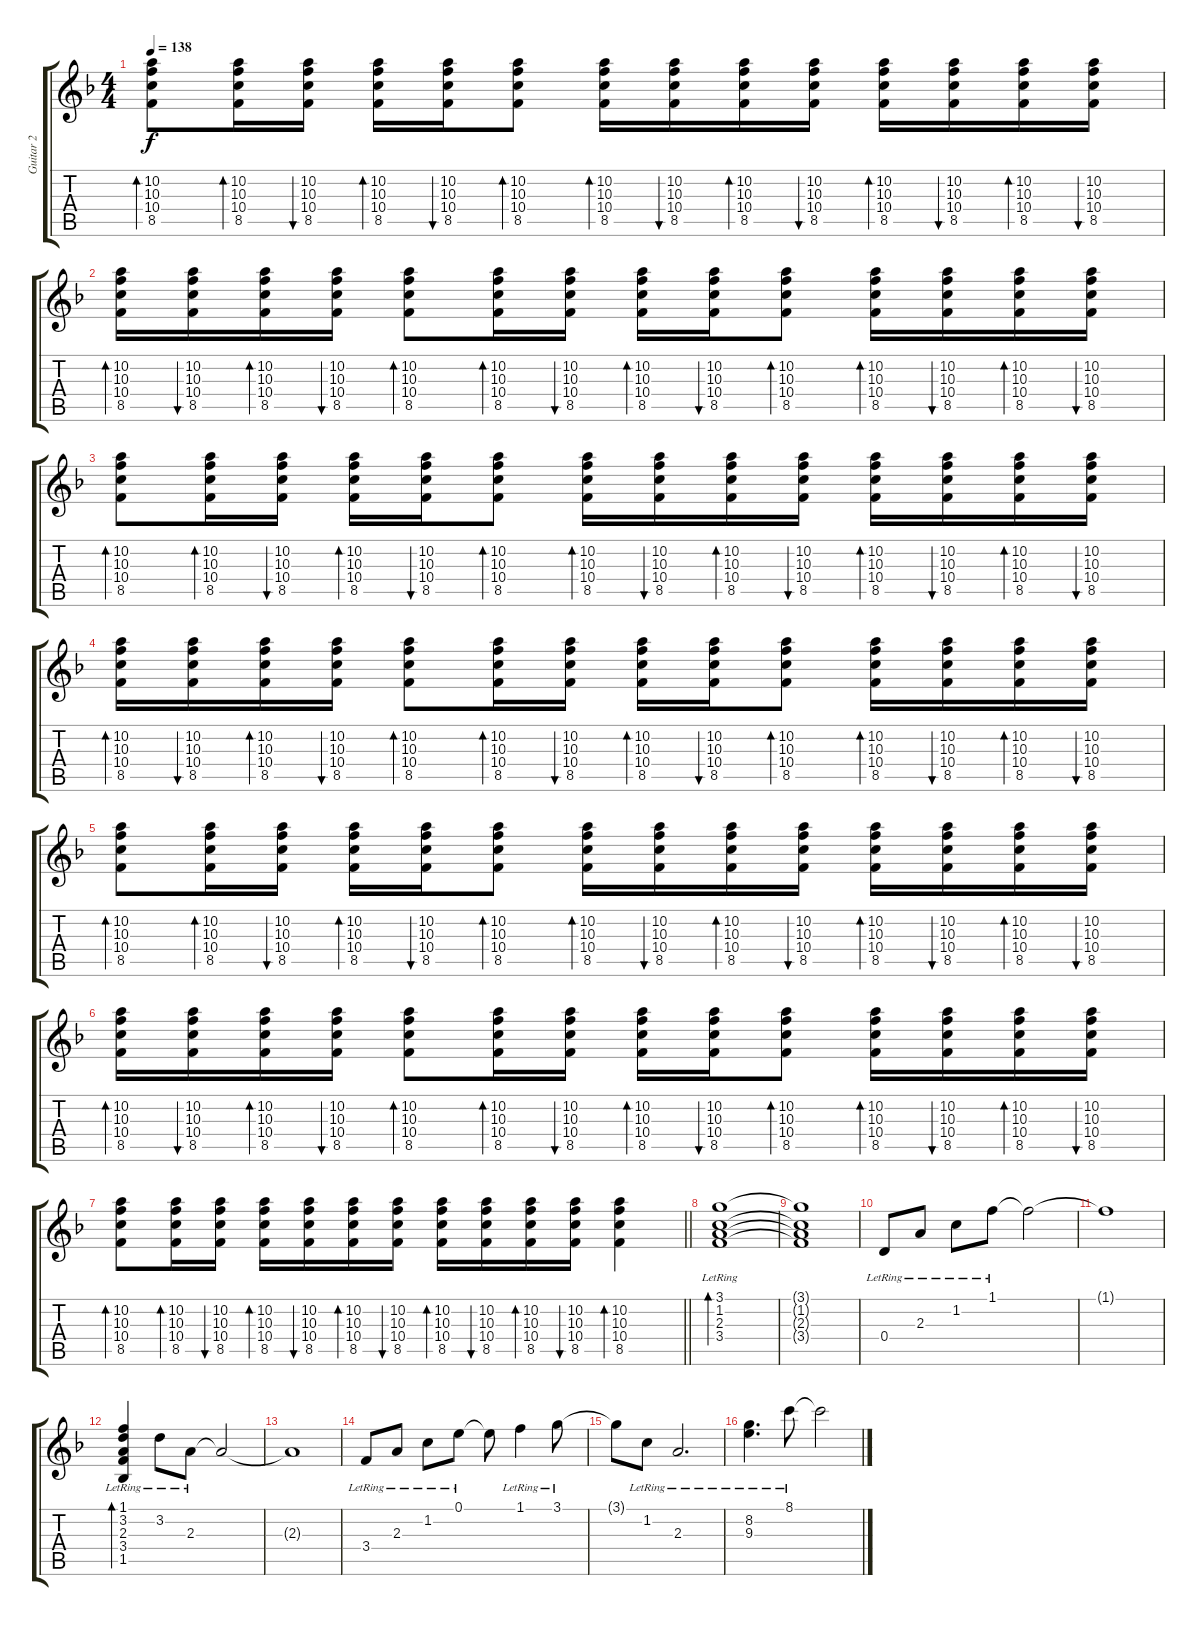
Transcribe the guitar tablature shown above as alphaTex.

\track ("Guitar 2" "Guitar 2") {instrument acousticguitarsteel}
\staff {score tabs}
\tuning (E4 B3 G3 D3 A2 E2) {hide}
\ts (4 4)
\tempo 138
\clef g2
\ks f
(10.2 10.3 10.4 8.5).8{bd 60 dy f} (10.2 10.3 10.4 8.5).16{bd 60} (10.2 10.3 10.4 8.5).16{bu 60} (10.2 10.3 10.4 8.5).16{bd 60} (10.2 10.3 10.4 8.5).16{bu 60} (10.2 10.3 10.4 8.5).8{bd 60} (10.2 10.3 10.4 8.5).16{bd 60} (10.2 10.3 10.4 8.5).16{bu 60} (10.2 10.3 10.4 8.5).16{bd 60} (10.2 10.3 10.4 8.5).16{bu 60} (10.2 10.3 10.4 8.5).16{bd 60} (10.2 10.3 10.4 8.5).16{bu 60} (10.2 10.3 10.4 8.5).16{bd 60} (10.2 10.3 10.4 8.5).16{bu 60} |
(10.2 10.3 10.4 8.5).16{bd 60} (10.2 10.3 10.4 8.5).16{bu 60} (10.2 10.3 10.4 8.5).16{bd 60} (10.2 10.3 10.4 8.5).16{bu 60} (10.2 10.3 10.4 8.5).8{bd 60} (10.2 10.3 10.4 8.5).16{bd 60} (10.2 10.3 10.4 8.5).16{bu 60} (10.2 10.3 10.4 8.5).16{bd 60} (10.2 10.3 10.4 8.5).16{bu 60} (10.2 10.3 10.4 8.5).8{bd 60} (10.2 10.3 10.4 8.5).16{bd 60} (10.2 10.3 10.4 8.5).16{bu 60} (10.2 10.3 10.4 8.5).16{bd 60} (10.2 10.3 10.4 8.5).16{bu 60} |
(10.2 10.3 10.4 8.5).8{bd 60} (10.2 10.3 10.4 8.5).16{bd 60} (10.2 10.3 10.4 8.5).16{bu 60} (10.2 10.3 10.4 8.5).16{bd 60} (10.2 10.3 10.4 8.5).16{bu 60} (10.2 10.3 10.4 8.5).8{bd 60} (10.2 10.3 10.4 8.5).16{bd 60} (10.2 10.3 10.4 8.5).16{bu 60} (10.2 10.3 10.4 8.5).16{bd 60} (10.2 10.3 10.4 8.5).16{bu 60} (10.2 10.3 10.4 8.5).16{bd 60} (10.2 10.3 10.4 8.5).16{bu 60} (10.2 10.3 10.4 8.5).16{bd 60} (10.2 10.3 10.4 8.5).16{bu 60} |
(10.2 10.3 10.4 8.5).16{bd 60} (10.2 10.3 10.4 8.5).16{bu 60} (10.2 10.3 10.4 8.5).16{bd 60} (10.2 10.3 10.4 8.5).16{bu 60} (10.2 10.3 10.4 8.5).8{bd 60} (10.2 10.3 10.4 8.5).16{bd 60} (10.2 10.3 10.4 8.5).16{bu 60} (10.2 10.3 10.4 8.5).16{bd 60} (10.2 10.3 10.4 8.5).16{bu 60} (10.2 10.3 10.4 8.5).8{bd 60} (10.2 10.3 10.4 8.5).16{bd 60} (10.2 10.3 10.4 8.5).16{bu 60} (10.2 10.3 10.4 8.5).16{bd 60} (10.2 10.3 10.4 8.5).16{bu 60} |
(10.2 10.3 10.4 8.5).8{bd 60} (10.2 10.3 10.4 8.5).16{bd 60} (10.2 10.3 10.4 8.5).16{bu 60} (10.2 10.3 10.4 8.5).16{bd 60} (10.2 10.3 10.4 8.5).16{bu 60} (10.2 10.3 10.4 8.5).8{bd 60} (10.2 10.3 10.4 8.5).16{bd 60} (10.2 10.3 10.4 8.5).16{bu 60} (10.2 10.3 10.4 8.5).16{bd 60} (10.2 10.3 10.4 8.5).16{bu 60} (10.2 10.3 10.4 8.5).16{bd 60} (10.2 10.3 10.4 8.5).16{bu 60} (10.2 10.3 10.4 8.5).16{bd 60} (10.2 10.3 10.4 8.5).16{bu 60} |
(10.2 10.3 10.4 8.5).16{bd 60} (10.2 10.3 10.4 8.5).16{bu 60} (10.2 10.3 10.4 8.5).16{bd 60} (10.2 10.3 10.4 8.5).16{bu 60} (10.2 10.3 10.4 8.5).8{bd 60} (10.2 10.3 10.4 8.5).16{bd 60} (10.2 10.3 10.4 8.5).16{bu 60} (10.2 10.3 10.4 8.5).16{bd 60} (10.2 10.3 10.4 8.5).16{bu 60} (10.2 10.3 10.4 8.5).8{bd 60} (10.2 10.3 10.4 8.5).16{bd 60} (10.2 10.3 10.4 8.5).16{bu 60} (10.2 10.3 10.4 8.5).16{bd 60} (10.2 10.3 10.4 8.5).16{bu 60} |
\barLineRight lightlight
(10.2 10.3 10.4 8.5).8{bd 60} (10.2 10.3 10.4 8.5).16{bd 60} (10.2 10.3 10.4 8.5).16{bu 60} (10.2 10.3 10.4 8.5).16{bd 60} (10.2 10.3 10.4 8.5).16{bu 60} (10.2 10.3 10.4 8.5).16{bd 60} (10.2 10.3 10.4 8.5).16{bu 60} (10.2 10.3 10.4 8.5).16{bd 60} (10.2 10.3 10.4 8.5).16{bu 60} (10.2 10.3 10.4 8.5).16{bd 60} (10.2 10.3 10.4 8.5).16{bu 60} (10.2 10.3 10.4 8.5).4{bd 60} |
(3.1{lr} 1.2{lr} 2.3{lr} 3.4{lr}).1{bd 60 instrument electricguitarclean} |
(3.1{t} 1.2{t} 2.3{t} 3.4{t}).1 |
0.4{lr}.8 2.3{lr}.8 1.2{lr}.8 1.1{lr}.8 1.1{t}.2 |
1.1{t}.1 |
(1.1{lr} 3.2{lr} 2.3{lr} 3.4{lr} 1.5{lr}).4{bd 60} 3.2{lr}.8 2.3{lr}.8 2.3{t}.2 |
2.3{t}.1 |
3.4{lr}.8 2.3{lr}.8 1.2{lr}.8 0.1{lr}.8 0.1{t}.8 1.1{lr}.4 3.1{lr}.8 |
3.1{t}.8 1.2{lr}.8 2.3{lr}.2{d} |
(8.2{lr} 9.3{lr}).4{d} 8.1{lr}.8 8.1{t}.2
